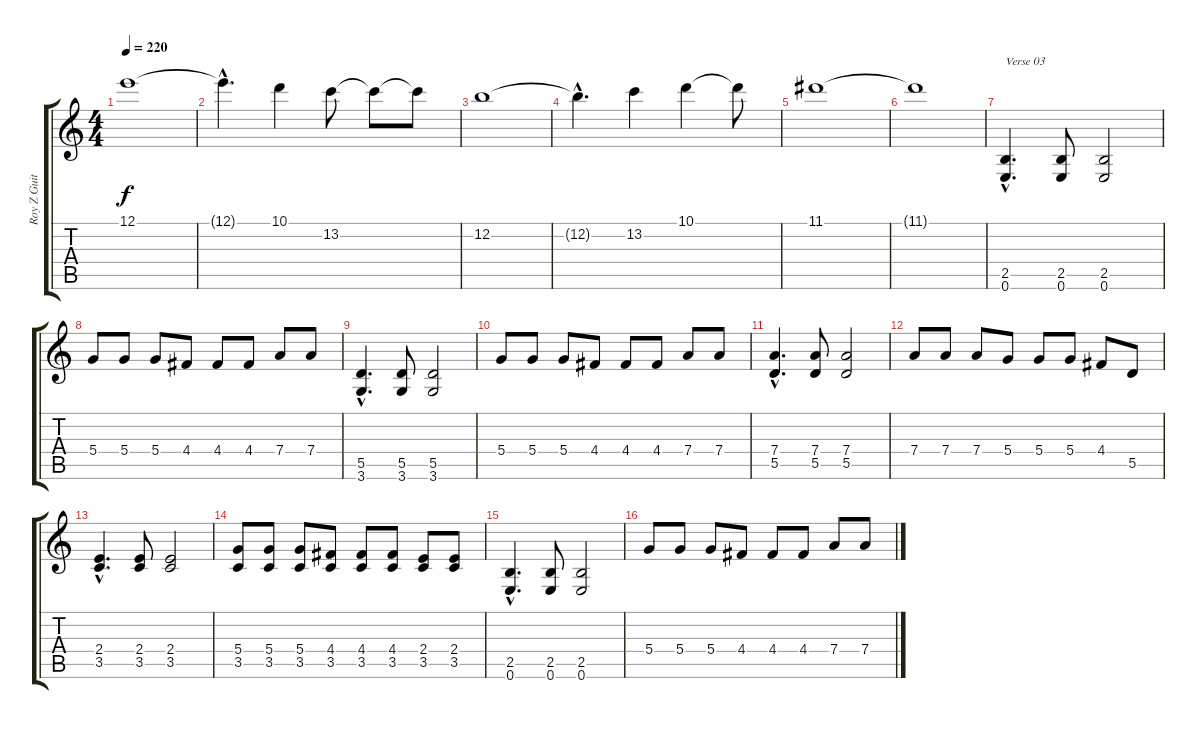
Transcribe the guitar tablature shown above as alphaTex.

\track ("Roy Z Guitar 01" "Roy Z Guit") {instrument distortionguitar}
\staff {score tabs}
\tuning (E4 B3 G3 D3 A2 E2) {hide}
\ts (4 4)
\tempo 220
\clef g2
\ks c
12.1.1{dy f} |
12.1{hac t}.4{d} 10.1.4 13.2.8 13.2{t}.8 13.2{t}.8 |
12.2.1 |
12.2{hac t}.4{d} 13.2.4 10.1.4 10.1{t}.8 |
11.1.1 |
11.1{t}.1 |
(2.5{hac} 0.6{hac}).4{d txt "Verse 03"} (2.5 0.6).8 (2.5 0.6).2 |
5.4.8 5.4.8 5.4.8 4.4.8 4.4.8 4.4.8 7.4.8 7.4.8 |
(5.5{hac} 3.6{hac}).4{d} (5.5 3.6).8 (5.5 3.6).2 |
5.4.8 5.4.8 5.4.8 4.4.8 4.4.8 4.4.8 7.4.8 7.4.8 |
(7.4{hac} 5.5{hac}).4{d} (7.4 5.5).8 (7.4 5.5).2 |
7.4.8 7.4.8 7.4.8 5.4.8 5.4.8 5.4.8 4.4.8 5.5.8 |
(2.4{hac} 3.5{hac}).4{d} (2.4 3.5).8 (2.4 3.5).2 |
(5.4 3.5).8 (5.4 3.5).8 (5.4 3.5).8 (4.4 3.5).8 (4.4 3.5).8 (4.4 3.5).8 (2.4 3.5).8 (2.4 3.5).8 |
(2.5{hac} 0.6{hac}).4{d} (2.5 0.6).8 (2.5 0.6).2 |
5.4.8 5.4.8 5.4.8 4.4.8 4.4.8 4.4.8 7.4.8 7.4.8
